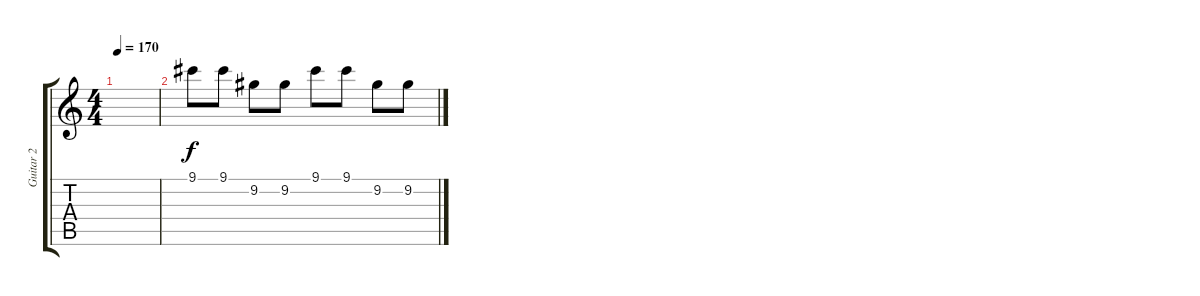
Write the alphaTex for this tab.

\track ("Guitar 2" "Guitar 2") {instrument distortionguitar}
\staff {score tabs}
\tuning (E4 B3 G3 D3 A2 E2) {hide}
\ts (4 4)
\tempo 170
\clef g2
\ks c
|
9.1.8 9.1.8 9.2.8 9.2.8 9.1.8 9.1.8 9.2.8 9.2.8
